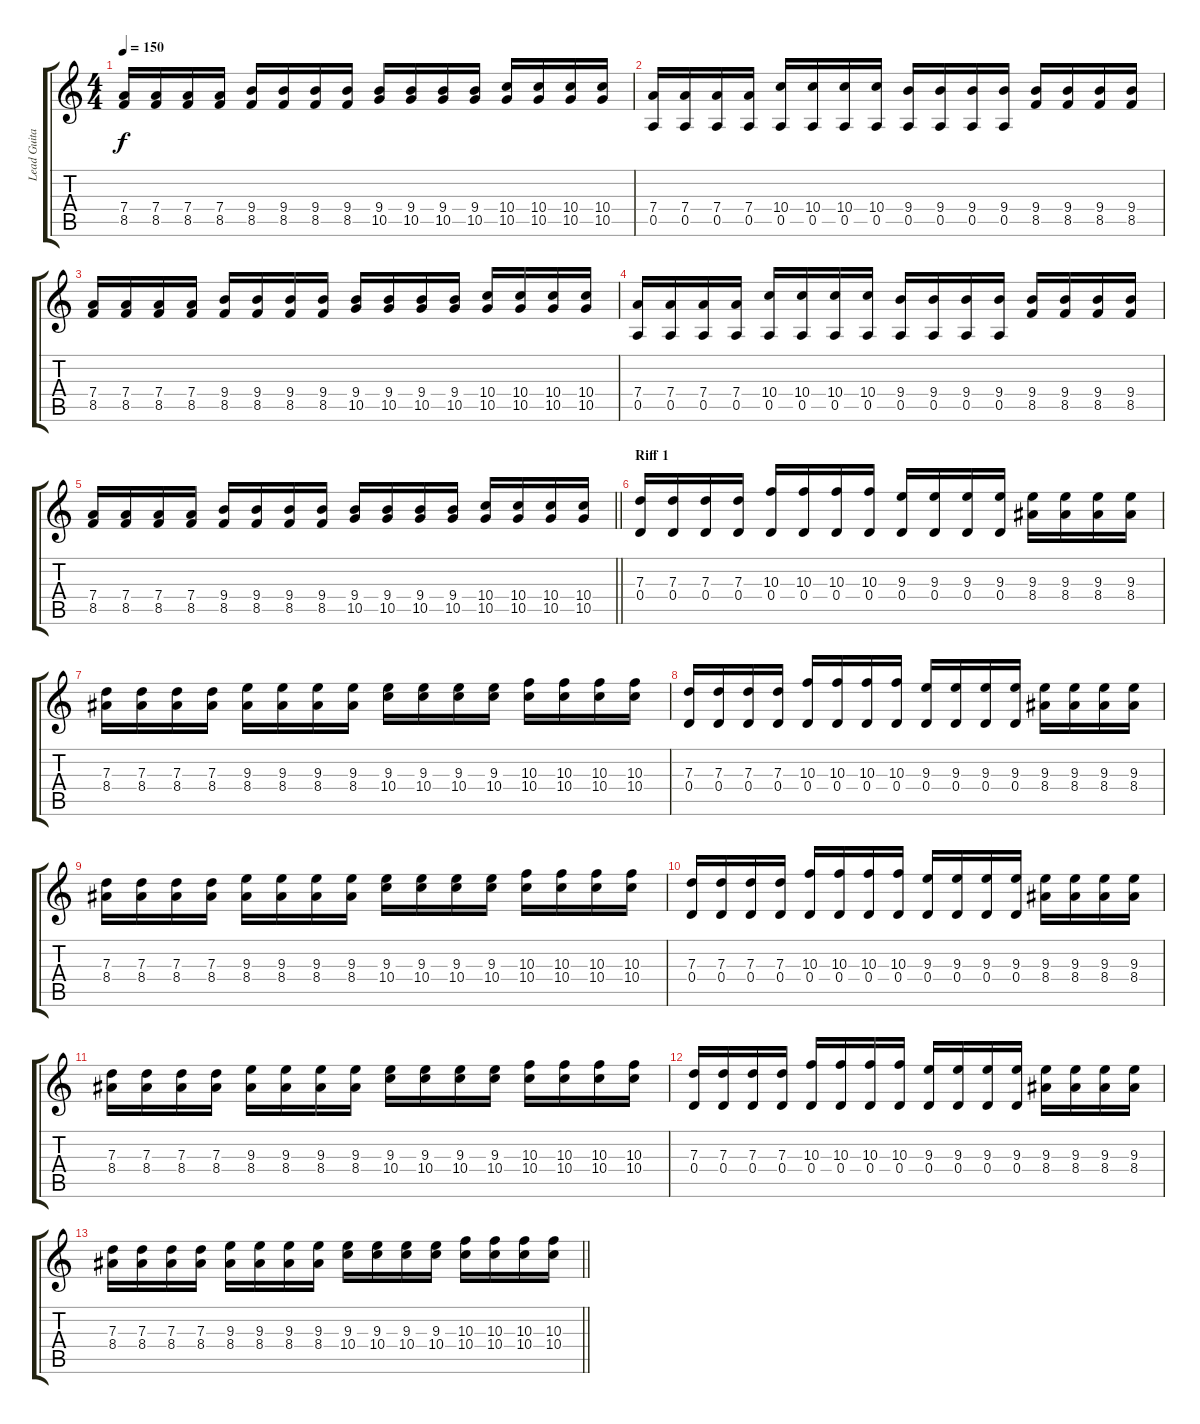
\track ("Lead Guitar" "Lead Guita") {instrument overdrivenguitar}
\staff {score tabs}
\tuning (E4 B3 G3 D3 A2 E2) {hide}
\ts (4 4)
\tempo 150
\clef g2
\ks c
(7.4 8.5).16{dy f} (7.4 8.5).16 (7.4 8.5).16 (7.4 8.5).16 (9.4 8.5).16 (9.4 8.5).16 (9.4 8.5).16 (9.4 8.5).16 (9.4 10.5).16 (9.4 10.5).16 (9.4 10.5).16 (9.4 10.5).16 (10.4 10.5).16 (10.4 10.5).16 (10.4 10.5).16 (10.4 10.5).16 |
(7.4 0.5).16 (7.4 0.5).16 (7.4 0.5).16 (7.4 0.5).16 (10.4 0.5).16 (10.4 0.5).16 (10.4 0.5).16 (10.4 0.5).16 (9.4 0.5).16 (9.4 0.5).16 (9.4 0.5).16 (9.4 0.5).16 (9.4 8.5).16 (9.4 8.5).16 (9.4 8.5).16 (9.4 8.5).16 |
(7.4 8.5).16 (7.4 8.5).16 (7.4 8.5).16 (7.4 8.5).16 (9.4 8.5).16 (9.4 8.5).16 (9.4 8.5).16 (9.4 8.5).16 (9.4 10.5).16 (9.4 10.5).16 (9.4 10.5).16 (9.4 10.5).16 (10.4 10.5).16 (10.4 10.5).16 (10.4 10.5).16 (10.4 10.5).16 |
(7.4 0.5).16 (7.4 0.5).16 (7.4 0.5).16 (7.4 0.5).16 (10.4 0.5).16 (10.4 0.5).16 (10.4 0.5).16 (10.4 0.5).16 (9.4 0.5).16 (9.4 0.5).16 (9.4 0.5).16 (9.4 0.5).16 (9.4 8.5).16 (9.4 8.5).16 (9.4 8.5).16 (9.4 8.5).16 |
\barLineRight lightlight
(7.4 8.5).16 (7.4 8.5).16 (7.4 8.5).16 (7.4 8.5).16 (9.4 8.5).16 (9.4 8.5).16 (9.4 8.5).16 (9.4 8.5).16 (9.4 10.5).16 (9.4 10.5).16 (9.4 10.5).16 (9.4 10.5).16 (10.4 10.5).16 (10.4 10.5).16 (10.4 10.5).16 (10.4 10.5).16 |
\section ("" "Riff 1")
(7.3 0.4).16 (7.3 0.4).16 (7.3 0.4).16 (7.3 0.4).16 (10.3 0.4).16 (10.3 0.4).16 (10.3 0.4).16 (10.3 0.4).16 (9.3 0.4).16 (9.3 0.4).16 (9.3 0.4).16 (9.3 0.4).16 (9.3 8.4).16 (9.3 8.4).16 (9.3 8.4).16 (9.3 8.4).16 |
(7.3 8.4).16 (7.3 8.4).16 (7.3 8.4).16 (7.3 8.4).16 (9.3 8.4).16 (9.3 8.4).16 (9.3 8.4).16 (9.3 8.4).16 (9.3 10.4).16 (9.3 10.4).16 (9.3 10.4).16 (9.3 10.4).16 (10.3 10.4).16 (10.3 10.4).16 (10.3 10.4).16 (10.3 10.4).16 |
(7.3 0.4).16 (7.3 0.4).16 (7.3 0.4).16 (7.3 0.4).16 (10.3 0.4).16 (10.3 0.4).16 (10.3 0.4).16 (10.3 0.4).16 (9.3 0.4).16 (9.3 0.4).16 (9.3 0.4).16 (9.3 0.4).16 (9.3 8.4).16 (9.3 8.4).16 (9.3 8.4).16 (9.3 8.4).16 |
(7.3 8.4).16 (7.3 8.4).16 (7.3 8.4).16 (7.3 8.4).16 (9.3 8.4).16 (9.3 8.4).16 (9.3 8.4).16 (9.3 8.4).16 (9.3 10.4).16 (9.3 10.4).16 (9.3 10.4).16 (9.3 10.4).16 (10.3 10.4).16 (10.3 10.4).16 (10.3 10.4).16 (10.3 10.4).16 |
(7.3 0.4).16 (7.3 0.4).16 (7.3 0.4).16 (7.3 0.4).16 (10.3 0.4).16 (10.3 0.4).16 (10.3 0.4).16 (10.3 0.4).16 (9.3 0.4).16 (9.3 0.4).16 (9.3 0.4).16 (9.3 0.4).16 (9.3 8.4).16 (9.3 8.4).16 (9.3 8.4).16 (9.3 8.4).16 |
(7.3 8.4).16 (7.3 8.4).16 (7.3 8.4).16 (7.3 8.4).16 (9.3 8.4).16 (9.3 8.4).16 (9.3 8.4).16 (9.3 8.4).16 (9.3 10.4).16 (9.3 10.4).16 (9.3 10.4).16 (9.3 10.4).16 (10.3 10.4).16 (10.3 10.4).16 (10.3 10.4).16 (10.3 10.4).16 |
(7.3 0.4).16 (7.3 0.4).16 (7.3 0.4).16 (7.3 0.4).16 (10.3 0.4).16 (10.3 0.4).16 (10.3 0.4).16 (10.3 0.4).16 (9.3 0.4).16 (9.3 0.4).16 (9.3 0.4).16 (9.3 0.4).16 (9.3 8.4).16 (9.3 8.4).16 (9.3 8.4).16 (9.3 8.4).16 |
\barLineRight lightlight
(7.3 8.4).16 (7.3 8.4).16 (7.3 8.4).16 (7.3 8.4).16 (9.3 8.4).16 (9.3 8.4).16 (9.3 8.4).16 (9.3 8.4).16 (9.3 10.4).16 (9.3 10.4).16 (9.3 10.4).16 (9.3 10.4).16 (10.3 10.4).16 (10.3 10.4).16 (10.3 10.4).16 (10.3 10.4).16
